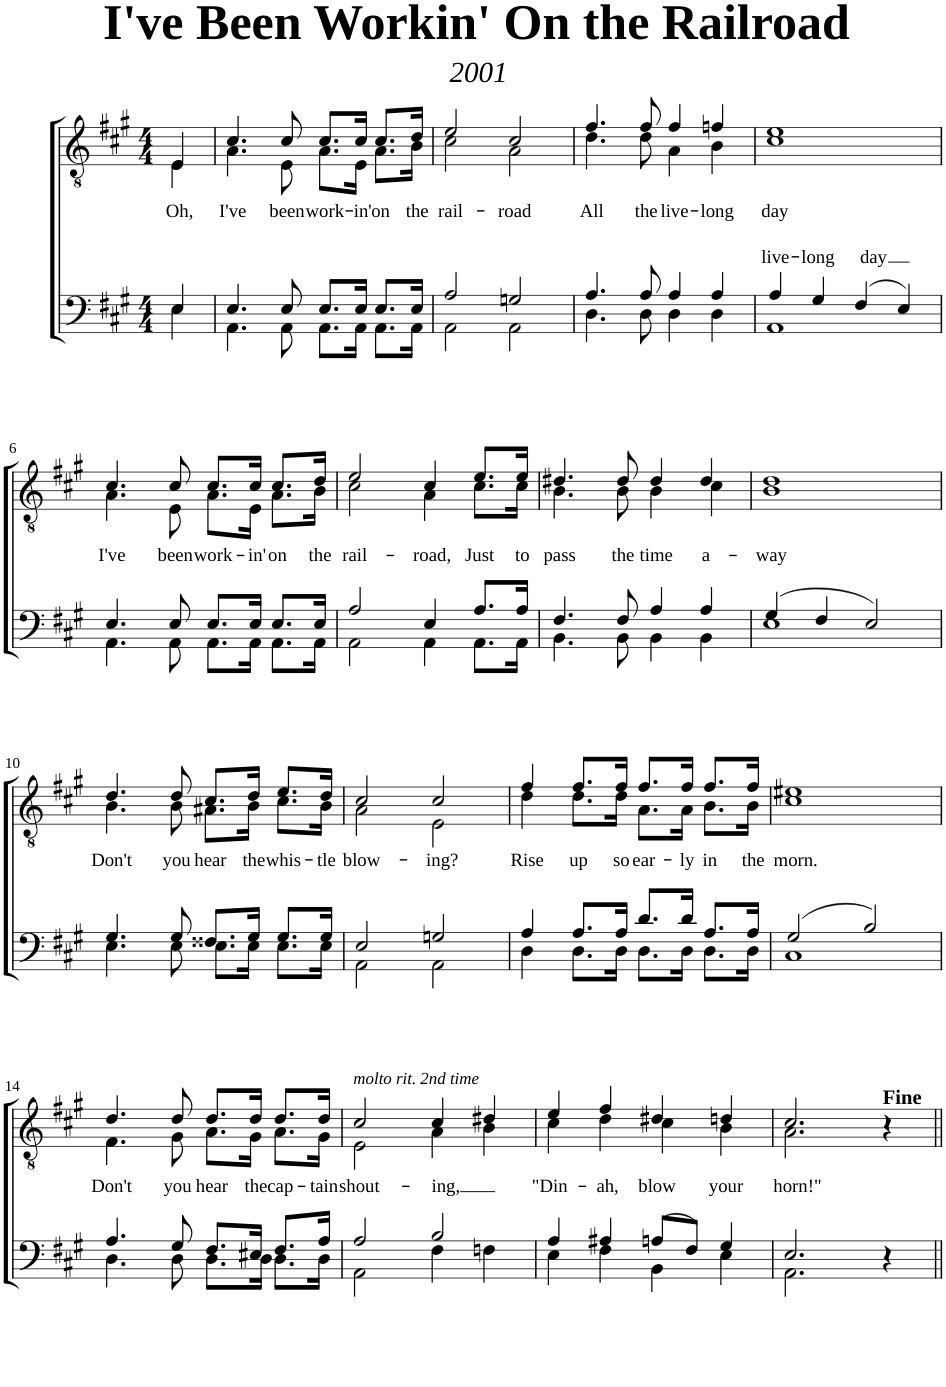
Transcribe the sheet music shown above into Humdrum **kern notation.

**kern	**text	**kern	**text
*part2	*part2	*part1	*part1
*staff2	*staff2	*staff1	*staff1
*I"Piano	*	*I"Piano	*
*I'Pno	*	*I'Pno	*
*clefF4	*	*clefGv2	*
*k[f#c#g#]	*	*k[f#c#g#]	*
*M4/4	*	*M4/4	*
=1	=1	=1	=1
*^	*	*	*
!	!	!	!	!LO:LY:b
*	*	*	*^	*
4E/	4E\	.	4E/	4E\	Oh,
=2	=2	=2	=2	=2	=2
!	!	!	!	!	!LO:LY:b
4.E/	4.AA\	.	4.c#/	4.A\	I've
!	!	!	!	!	!LO:LY:b
8E/	8AA\	.	8c#/	8E\	been
!	!	!	!	!	!LO:LY:b
8.E/L	8.AA\L	.	8.c#/L	8.A\L	work-
!	!	!	!	!	!LO:LY:b
16E/Jk	16AA\Jk	.	16c#/Jk	16E\Jk	-in'
!	!	!	!	!	!LO:LY:b
8.E/L	8.AA\L	.	8.c#/L	8.A\L	on
!	!	!	!	!	!LO:LY:b
16E/Jk	16AA\Jk	.	16d/Jk	16B\Jk	the
=3	=3	=3	=3	=3	=3
!	!	!	!	!	!LO:LY:b
2A/	2AA\	.	2e/	2c#\	rail-
!	!	!	!	!	!LO:LY:b
2Gn/	2AA\	.	2c#/	2A\	-road
=4	=4	=4	=4	=4	=4
!	!	!	!	!	!LO:LY:b
4.A/	4.D\	.	4.f#/	4.d\	All
!	!	!	!	!	!LO:LY:b
8A/	8D\	.	8f#/	8d\	the
!	!	!	!	!	!LO:LY:b
4A/	4D\	.	4f#/	4A\	live-
!	!	!	!	!	!LO:LY:b
4A/	4D\	.	4fn/	4B\	-long
=5	=5	=5	=5	=5	=5
!	!	!LO:LY:a	!	!	!LO:LY:b
4A/	1AA	live-	1e	1c#	day
!	!	!LO:LY:a	!	!	!
4G#/	.	-long	.	.	.
!	!	!LO:LY:a	!	!	!
(4F#/	.	day	.	.	.
4E/)	.	.	.	.	.
!!LO:LB:g=z	!!
=6	=6	=6	=6	=6	=6
!	!	!	!	!	!LO:LY:b
4.E/	4.AA\	.	4.c#/	4.A\	I've
!	!	!	!	!	!LO:LY:b
8E/	8AA\	.	8c#/	8E\	been
!	!	!	!	!	!LO:LY:b
8.E/L	8.AA\L	.	8.c#/L	8.A\L	work-
!	!	!	!	!	!LO:LY:b
16E/Jk	16AA\Jk	.	16c#/Jk	16E\Jk	-in'
!	!	!	!	!	!LO:LY:b
8.E/L	8.AA\L	.	8.c#/L	8.A\L	on
!	!	!	!	!	!LO:LY:b
16E/Jk	16AA\Jk	.	16d/Jk	16B\Jk	the
=7	=7	=7	=7	=7	=7
!	!	!	!	!	!LO:LY:b
2A/	2AA\	.	2e/	2c#\	rail-
!	!	!	!	!	!LO:LY:b
4E/	4AA\	.	4c#/	4A\	-road,
!	!	!	!	!	!LO:LY:b
8.A/L	8.AA\L	.	8.e/L	8.c#\L	Just
!	!	!	!	!	!LO:LY:b
16A/Jk	16AA\Jk	.	16e/Jk	16c#\Jk	to
=8	=8	=8	=8	=8	=8
!	!	!	!	!	!LO:LY:b
4.F#/	4.BB\	.	4.d#X/	4.B\	pass
!	!	!	!	!	!LO:LY:b
8F#/	8BB\	.	8d#/	8B\	the
!	!	!	!	!	!LO:LY:b
4A/	4BB\	.	4d#/	4B\	time
!	!	!	!	!	!LO:LY:b
4A/	4BB\	.	4d#/	4c#\	a-
=9	=9	=9	=9	=9	=9
!	!	!	!	!	!LO:LY:b
(4G#/	1E	.	1d	1B	-way
4F#/	.	.	.	.	.
2E/)	.	.	.	.	.
!!LO:LB:g=z	!!
=10	=10	=10	=10	=10	=10
!	!	!	!	!	!LO:LY:b
4.G#/	4.E\	.	4.d/	4.B\	Don't
!	!	!	!	!	!LO:LY:b
8G#/	8E\	.	8d/	8B\	you
!	!	!	!	!	!LO:LY:b
8.F##X/L	8.E\L	.	8.c#/L	8.A#X\L	hear
!	!	!	!	!	!LO:LY:b
16G#/Jk	16E\Jk	.	16d/Jk	16B\Jk	the
!	!	!	!	!	!LO:LY:b
8.G#/L	8.E\L	.	8.e/L	8.c#\L	whis-
!	!	!	!	!	!LO:LY:b
16G#/Jk	16E\Jk	.	16d/Jk	16B\Jk	-tle
=11	=11	=11	=11	=11	=11
!	!	!	!	!	!LO:LY:b
2E/	2AA\	.	2c#/	2A\	blow-
!	!	!	!	!	!LO:LY:b
2Gn/	2AA\	.	2c#/	2E\	-ing?
=12	=12	=12	=12	=12	=12
!	!	!	!	!	!LO:LY:b
4A/	4D\	.	4f#/	4d\	Rise
!	!	!	!	!	!LO:LY:b
8.A/L	8.D\L	.	8.f#/L	8.d\L	up
!	!	!	!	!	!LO:LY:b
16A/Jk	16D\Jk	.	16f#/Jk	16d\Jk	so
!	!	!	!	!	!LO:LY:b
8.d/L	8.D\L	.	8.f#/L	8.A\L	ear-
!	!	!	!	!	!LO:LY:b
16d/Jk	16D\Jk	.	16f#/Jk	16A\Jk	-ly
!	!	!	!	!	!LO:LY:b
8.A/L	8.D\L	.	8.f#/L	8.B\L	in
!	!	!	!	!	!LO:LY:b
16A/Jk	16D\Jk	.	16f#/Jk	16B\Jk	the
=13	=13	=13	=13	=13	=13
!	!	!	!	!	!LO:LY:b
(2G#/	1C#	.	1e#X	1c#	morn.
2B/)	.	.	.	.	.
!!LO:LB:g=z	!!
=14	=14	=14	=14	=14	=14
!	!	!	!	!	!LO:LY:b
4.A/	4.D\	.	4.d/	4.F#\	Don't
!	!	!	!	!	!LO:LY:b
8G#/	8D\	.	8d/	8G#\	you
!	!	!	!	!	!LO:LY:b
8.F#/L	8.D\L	.	8.d/L	8.A\L	hear
!	!	!	!	!	!LO:LY:b
16E#X/Jk	16D\Jk	.	16d/Jk	16G#\Jk	the
!	!	!	!	!	!LO:LY:b
8.F#/L	8.D\L	.	8.d/L	8.A\L	cap-
!	!	!	!	!	!LO:LY:b
16A/Jk	16D\Jk	.	16d/Jk	16G#\Jk	-tain
=15	=15	=15	=15	=15	=15
!	!	!	!LO:TX:a:i:t=molto rit. 2nd time	!	!
!	!	!	!	!	!LO:LY:b
2A/	2AA\	.	2c#/	2E\	shout-
!	!	!	!	!	!LO:LY:b
2B/	4F#\	.	4c#/	4A\	-ing,
.	4Fn\	.	4d#X/	4B\	.
=16	=16	=16	=16	=16	=16
!	!	!	!	!	!LO:LY:b
4A/	4E\	.	4e/	4c#\	"Din-
!	!	!	!	!	!LO:LY:b
4A#X/	4F#\	.	4f#/	4d\	-ah,
!	!	!	!	!	!LO:LY:b
(8An/L	4BB\	.	4d#X/	4c#\	blow
8F#/J)	.	.	.	.	.
!	!	!	!	!	!LO:LY:b
4G#/	4E\	.	4dn/	4B\	your
=17	=17	=17	=17	=17	=17
!	!	!	!	!	!LO:LY:b
2.E/	2.AA\	.	2.c#/	2.A\	horn!"
4r	4ryy	.	4r	4ryy	.
*v	*v	*	*	*	*
*	*	*v	*v	*
=||	=||	=||	=||
*-	*-	*-	*-
